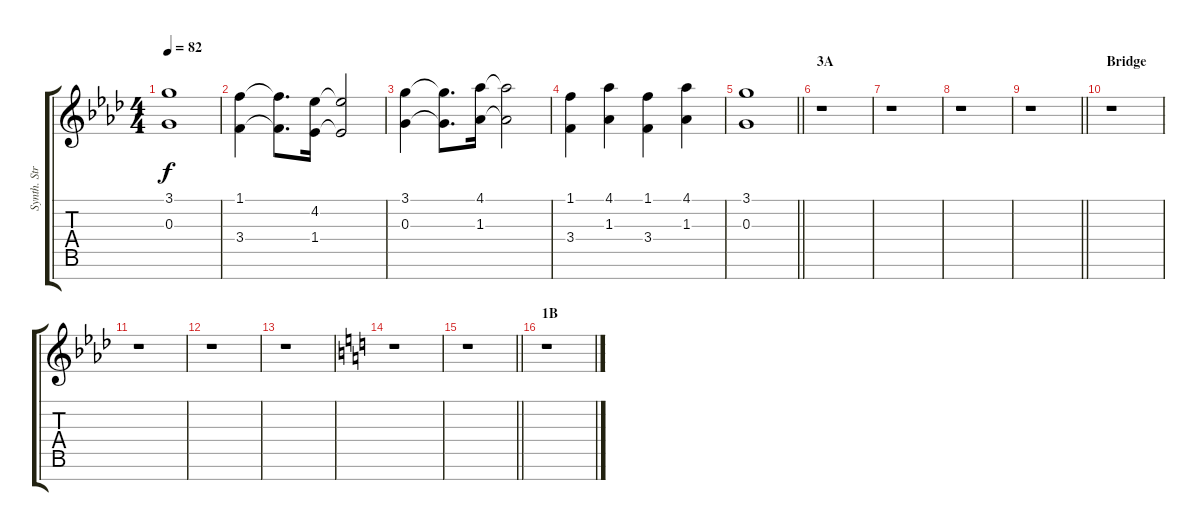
\track ("Synth. Strings" "Synth. Str") {instrument stringensemble1}
\staff {score tabs}
\tuning (E5 B4 G4 D4 A3 E3 B2) {hide}
\ts (4 4)
\tempo 82
\clef g2
\ks ab
(3.1 0.3).1{dy f} |
(1.1 3.4).4 (1.1{t} 3.4{t}).8{d} (4.2 1.4).16 (4.2{t} 1.4{t}).2 |
(3.1 0.3).4 (3.1{t} 0.3{t}).8{d} (4.1 1.3).16 (4.1{t} 1.3{t}).2 |
(1.1 3.4).4 (4.1 1.3).4 (1.1 3.4).4 (4.1 1.3).4 |
\barLineRight lightlight
(3.1 0.3).1 |
\section ("" "3A")
r.1 |
r.1 |
r.1 |
\barLineRight lightlight
r.1 |
\section ("" "Bridge")
r.1 |
r.1 |
r.1 |
r.1 |
\ks c
r.1 |
\barLineRight lightlight
r.1 |
\section ("" "1B")
r.1
